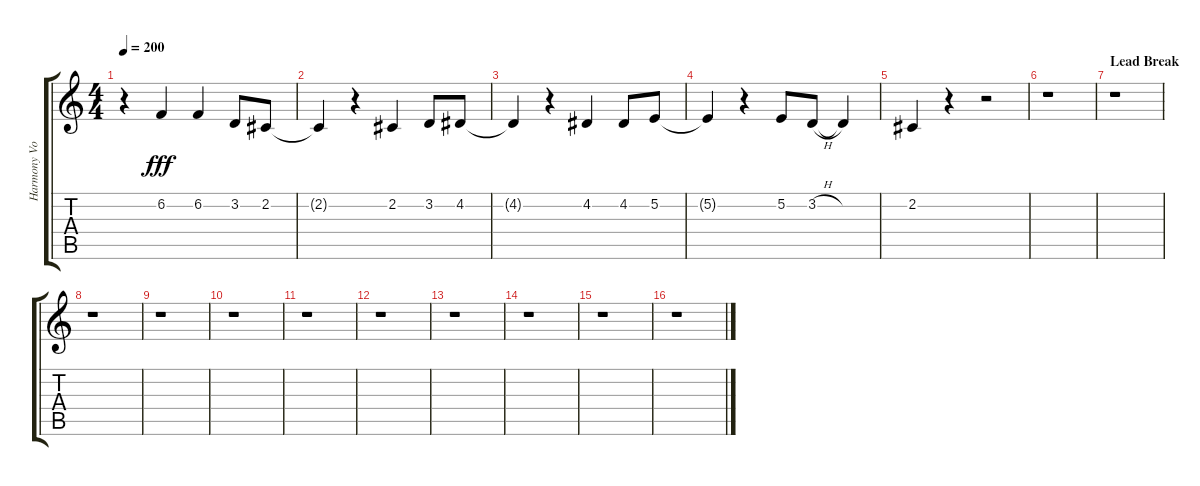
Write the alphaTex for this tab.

\track ("Harmony Vocal" "Harmony Vo") {instrument altosax}
\staff {score tabs}
\tuning (E4 B3 G3 D3 A2 E2) {hide}
\ts (4 4)
\tempo 200
\clef g2
\ks c
r.4{dy fff} 6.2.4 6.2.4 3.2.8 2.2.8 |
2.2{t}.4 r.4 2.2.4 3.2.8 4.2.8 |
4.2{t}.4 r.4 4.2.4 4.2.8 5.2.8 |
5.2{t}.4 r.4 5.2.8 3.2{h}.8 3.2{t}.4 |
2.2.4 r.4 r.2 |
r.1 |
\section ("" "Lead Break")
r.1 |
r.1 |
r.1 |
r.1 |
r.1 |
r.1 |
r.1 |
r.1 |
r.1 |
r.1
